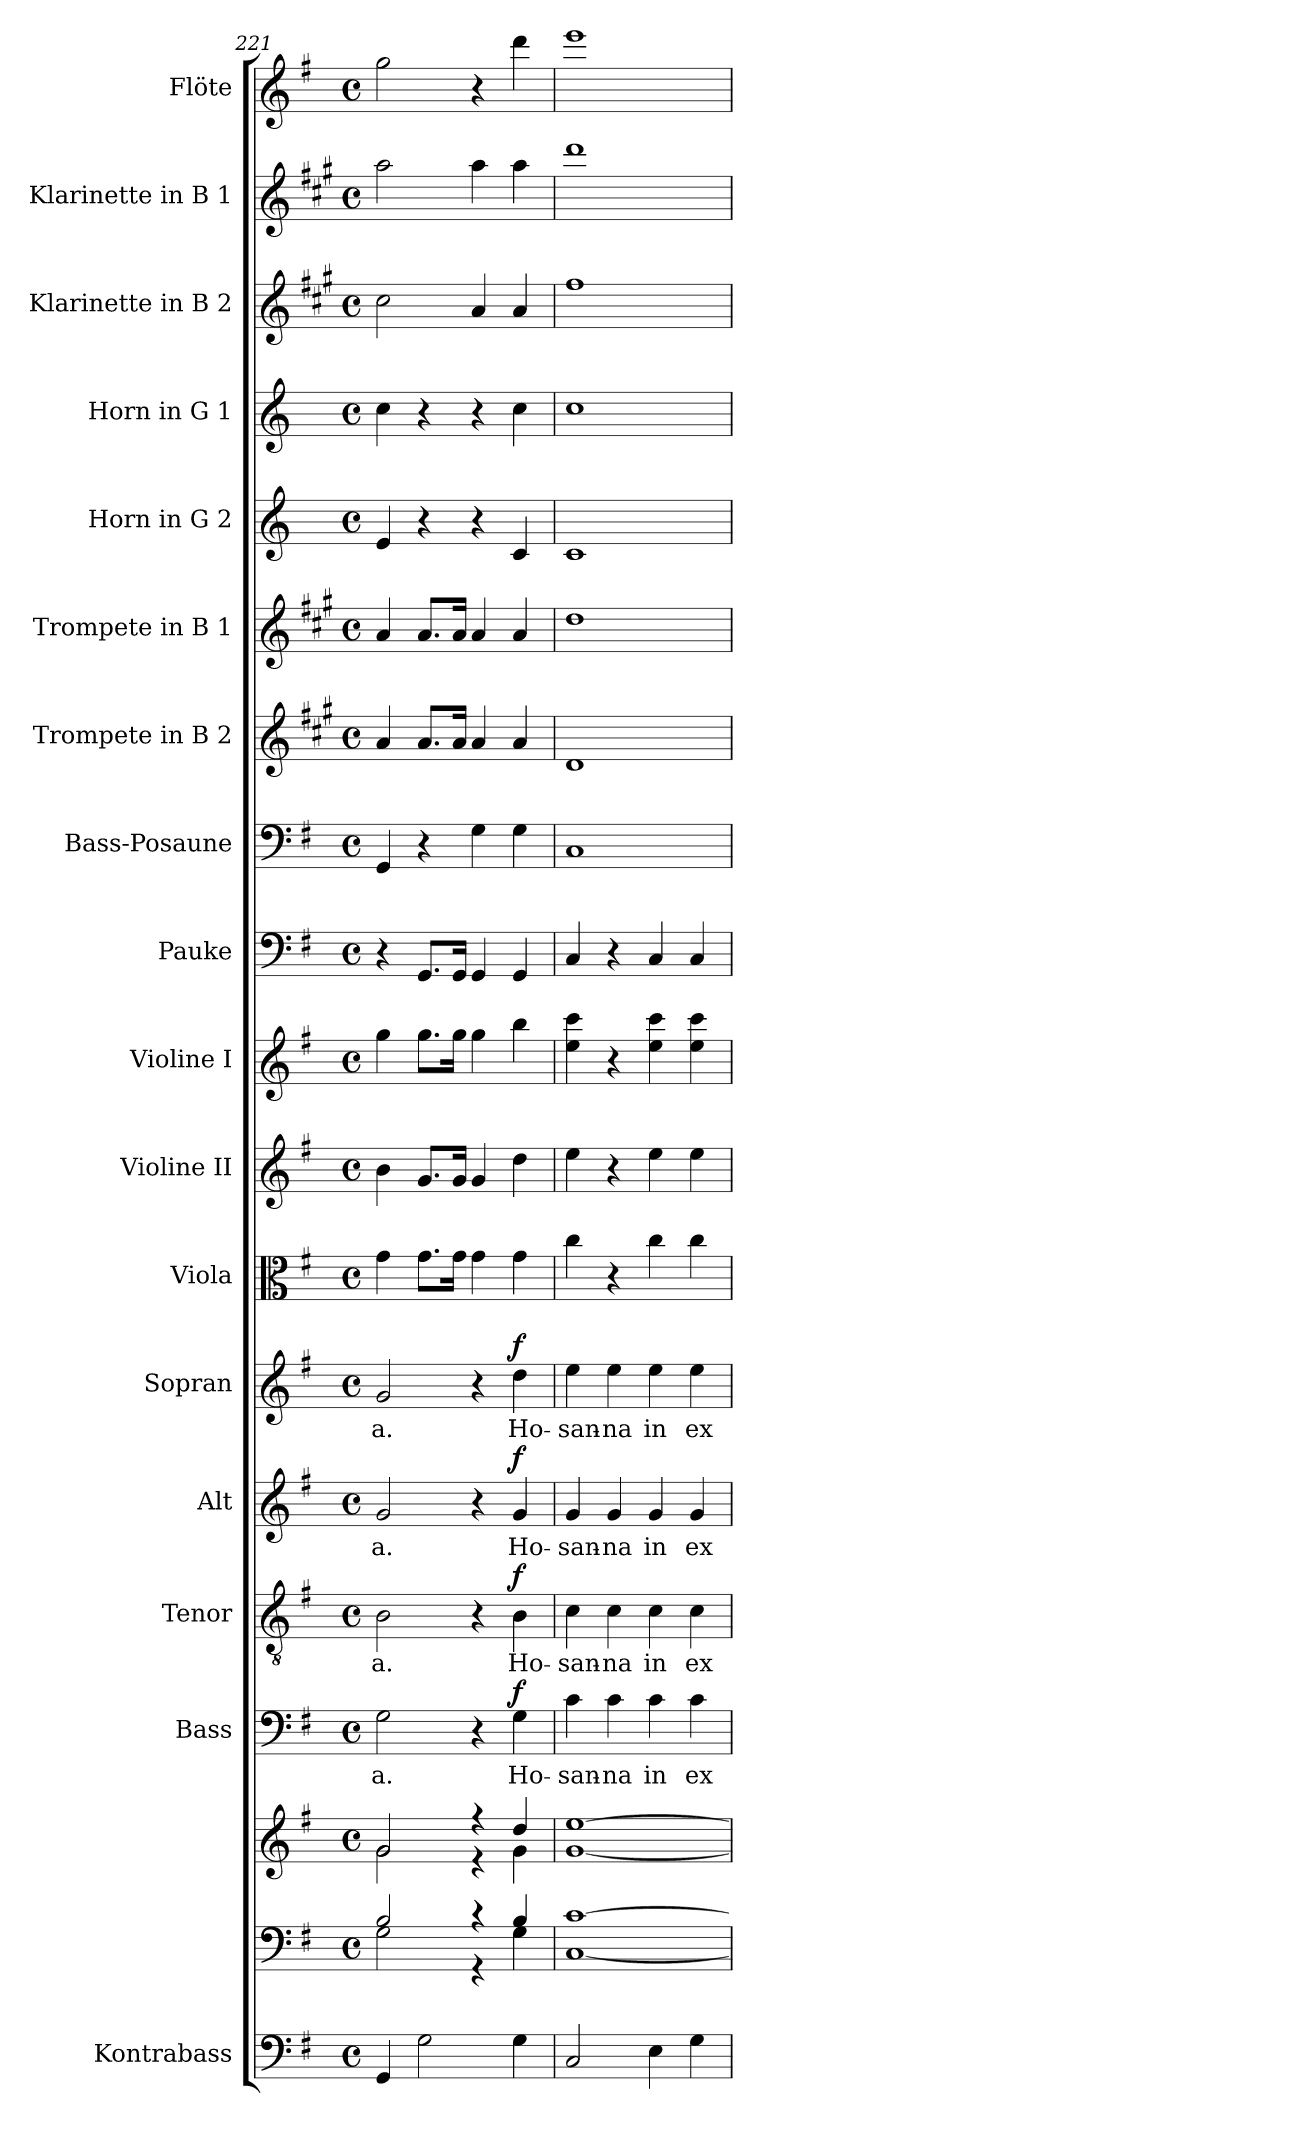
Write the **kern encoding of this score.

**kern	**kern	**kern	**kern	**text	**dynam	**kern	**text	**dynam	**kern	**text	**dynam	**kern	**text	**dynam	**kern	**kern	**kern	**kern	**kern	**kern	**kern	**kern	**kern	**kern	**kern	**kern
*part18	*part17	*part17	*part16	*part16	*part16	*part15	*part15	*part15	*part14	*part14	*part14	*part13	*part13	*part13	*part12	*part11	*part10	*part9	*part8	*part7	*part6	*part5	*part4	*part3	*part2	*part1
*staff19	*staff18	*staff17	*staff16	*staff16	*staff16	*staff15	*staff15	*staff15	*staff14	*staff14	*staff14	*staff13	*staff13	*staff13	*staff12	*staff11	*staff10	*staff9	*staff8	*staff7	*staff6	*staff5	*staff4	*staff3	*staff2	*staff1
*I"Kontrabass	*	*	*I"Bass	*	*	*I"Tenor	*	*	*I"Alt	*	*	*I"Sopran	*	*	*I"Viola	*I"Violine II	*I"Violine I	*I"Pauke	*I"Bass-Posaune	*I"Trompete in B 2	*I"Trompete in B 1	*I"Horn in G 2	*I"Horn in G 1	*I"Klarinette in B 2	*I"Klarinette in B 1	*I"Flöte
*I'Kb.	*	*	*I'B	*	*	*I'T	*	*	*I'A	*	*	*I'S	*	*	*I'Vla.	*I'Vl. II	*I'Vl. I	*I'Pk.	*I'B. Pos.	*	*	*I'Hrn. 2	*I'Hrn. 1	*	*	*I'Fl.
*clefF4	*clefF4	*clefG2	*clefF4	*	*	*clefGv2	*	*	*clefG2	*	*	*clefG2	*	*	*clefC3	*clefG2	*clefG2	*clefF4	*clefF4	*clefG2	*clefG2	*clefG2	*clefG2	*clefG2	*clefG2	*clefG2
*ITrd7c12	*	*	*	*	*	*	*	*	*	*	*	*	*	*	*	*	*	*	*	*ITrd1c2	*ITrd1c2	*ITrd3c5	*ITrd3c5	*ITrd1c2	*ITrd1c2	*
*k[f#]	*k[f#]	*k[f#]	*k[f#]	*	*	*k[f#]	*	*	*k[f#]	*	*	*k[f#]	*	*	*k[f#]	*k[f#]	*k[f#]	*k[f#]	*k[f#]	*k[f#]	*k[f#]	*k[f#]	*k[f#]	*k[f#]	*k[f#]	*k[f#]
*G:	*G:	*G:	*G:	*	*	*G:	*	*	*G:	*	*	*G:	*	*	*G:	*G:	*G:	*G:	*G:	*G:	*G:	*G:	*G:	*G:	*G:	*G:
*M4/4	*M4/4	*M4/4	*M4/4	*	*	*M4/4	*	*	*M4/4	*	*	*M4/4	*	*	*M4/4	*M4/4	*M4/4	*M4/4	*M4/4	*M4/4	*M4/4	*M4/4	*M4/4	*M4/4	*M4/4	*M4/4
*met(c)	*met(c)	*met(c)	*met(c)	*	*	*met(c)	*	*	*met(c)	*	*	*met(c)	*	*	*met(c)	*met(c)	*met(c)	*met(c)	*met(c)	*met(c)	*met(c)	*met(c)	*met(c)	*met(c)	*met(c)	*met(c)
=221	=221	=221	=221	=221	=221	=221	=221	=221	=221	=221	=221	=221	=221	=221	=221	=221	=221	=221	=221	=221	=221	=221	=221	=221	=221	=221
*	*^	*^	*	*	*	*	*	*	*	*	*	*	*	*	*	*	*	*	*	*	*	*	*	*	*	*
!	!	!	!	!	!	!LO:LY:b	!	!	!LO:LY:b	!	!	!LO:LY:b	!	!	!LO:LY:b	!	!	!	!	!	!	!	!	!	!	!	!	!
4GGG/	2B/	2G\	2g/	2g\	2G\	-a.	.	2B\	-a.	.	2g/	-a.	.	2g/	-a.	.	4g\	4b\	4gg\	4r	4GG/	4g/	4g/	4B/	4g\	2b\	2gg\	2gg\
2GG\	.	.	.	.	.	.	.	.	.	.	.	.	.	.	.	.	8.g\L	8.g/L	8.gg\L	8.GG/L	4r	8.g/L	8.g/L	4r	4r	.	.	.
.	.	.	.	.	.	.	.	.	.	.	.	.	.	.	.	.	16g\Jk	16g/Jk	16gg\Jk	16GG/Jk	.	16g/Jk	16g/Jk	.	.	.	.	.
.	4r	4r	4r	4r	4r	.	.	4r	.	.	4r	.	.	4r	.	.	4g\	4g/	4gg\	4GG/	4G\	4g/	4g/	4r	4r	4g/	4gg\	4r
!	!	!	!	!	!	!LO:LY:b	!LO:DY:a	!	!LO:LY:b	!LO:DY:a	!	!LO:LY:b	!LO:DY:a	!	!LO:LY:b	!LO:DY:a	!	!	!	!	!	!	!	!	!	!	!	!
4GG\	4B/	4G\	4dd/	4g\	4G\	Ho-	f	4B\	Ho-	f	4g/	Ho-	f	4dd\	Ho-	f	4g\	4dd\	4bb\	4GG/	4G\	4g/	4g/	4G/	4g\	4g/	4gg\	4ddd\
=222	=222	=222	=222	=222	=222	=222	=222	=222	=222	=222	=222	=222	=222	=222	=222	=222	=222	=222	=222	=222	=222	=222	=222	=222	=222	=222	=222	=222
!	!	!	!	!	!	!LO:LY:b	!	!	!LO:LY:b	!	!	!LO:LY:b	!	!	!LO:LY:b	!	!	!	!	!	!	!	!	!	!	!	!	!
2CC/	[>1c	[<1C	[>1ee	[<1g	4c\	-san-	.	4c\	-san-	.	4g/	-san-	.	4ee\	-san-	.	4cc\	4ee\	4ee\ 4ccc\	4C/	1C	1c	1cc	1G	1g	1ee	1ccc	1eee
!	!	!	!	!	!	!LO:LY:b	!	!	!LO:LY:b	!	!	!LO:LY:b	!	!	!LO:LY:b	!	!	!	!	!	!	!	!	!	!	!	!	!
.	.	.	.	.	4c\	-na	.	4c\	-na	.	4g/	-na	.	4ee\	-na	.	4r	4r	4r	4r	.	.	.	.	.	.	.	.
!	!	!	!	!	!	!LO:LY:b	!	!	!LO:LY:b	!	!	!LO:LY:b	!	!	!LO:LY:b	!	!	!	!	!	!	!	!	!	!	!	!	!
4EE\	.	.	.	.	4c\	in	.	4c\	in	.	4g/	in	.	4ee\	in	.	4cc\	4ee\	4ee\ 4ccc\	4C/	.	.	.	.	.	.	.	.
!	!	!	!	!	!	!LO:LY:b	!	!	!LO:LY:b	!	!	!LO:LY:b	!	!	!LO:LY:b	!	!	!	!	!	!	!	!	!	!	!	!	!
4GG\	.	.	.	.	4c\	ex-	.	4c\	ex-	.	4g/	ex-	.	4ee\	ex-	.	4cc\	4ee\	4ee\ 4ccc\	4C/	.	.	.	.	.	.	.	.
*	*v	*v	*	*	*	*	*	*	*	*	*	*	*	*	*	*	*	*	*	*	*	*	*	*	*	*	*	*
*	*	*v	*v	*	*	*	*	*	*	*	*	*	*	*	*	*	*	*	*	*	*	*	*	*	*	*	*
=	=	=	=	=	=	=	=	=	=	=	=	=	=	=	=	=	=	=	=	=	=	=	=	=	=	=
*-	*-	*-	*-	*-	*-	*-	*-	*-	*-	*-	*-	*-	*-	*-	*-	*-	*-	*-	*-	*-	*-	*-	*-	*-	*-	*-
